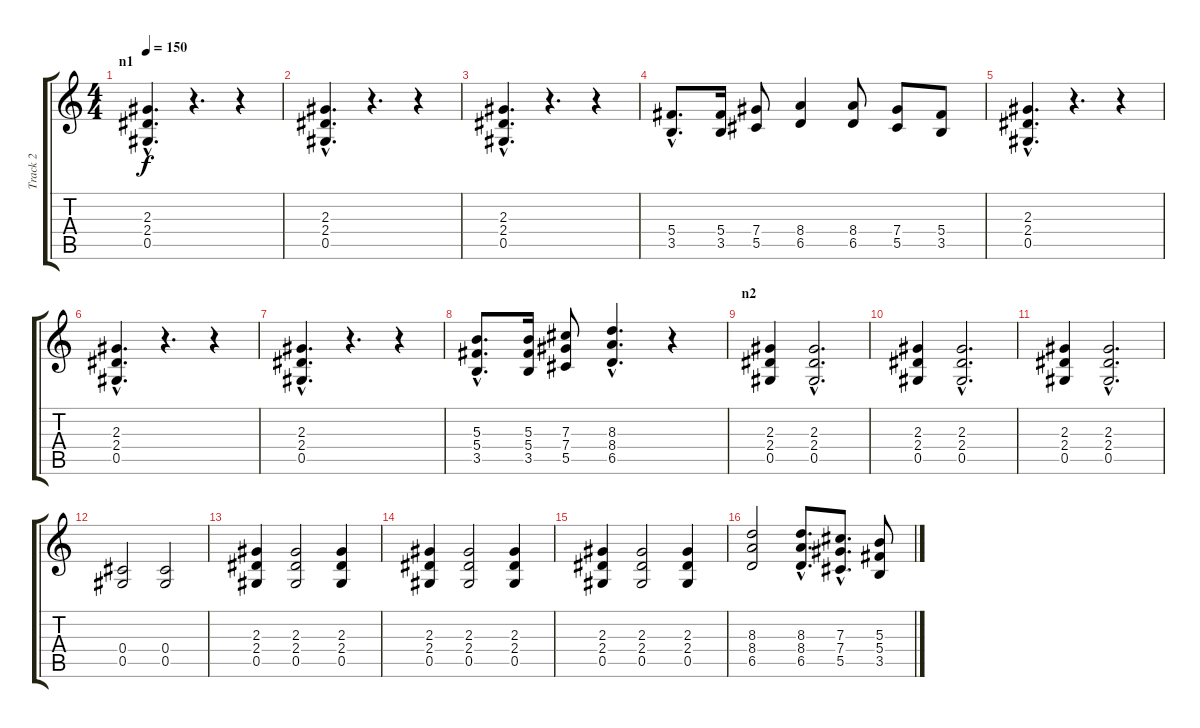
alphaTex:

\track ("Track 2" "Track 2") {instrument distortionguitar}
\staff {score tabs}
\tuning (Eb4 Bb3 Gb3 Db3 Ab2 Eb2) {hide}
\ts (4 4)
\section ("" "n1")
\tempo 150
\clef g2
\ks c
(2.3{hac} 2.4{hac} 0.5{hac}).4{d dy f} r.4{d} r.4 |
(2.3{hac} 2.4{hac} 0.5{hac}).4{d} r.4{d} r.4 |
(2.3{hac} 2.4{hac} 0.5{hac}).4{d} r.4{d} r.4 |
(5.4{hac} 3.5{hac}).8{d} (5.4 3.5).16 (7.4 5.5).8 (8.4 6.5).4 (8.4 6.5).8 (7.4 5.5).8 (5.4 3.5).8 |
(2.3{hac} 2.4{hac} 0.5{hac}).4{d} r.4{d} r.4 |
(2.3{hac} 2.4{hac} 0.5{hac}).4{d} r.4{d} r.4 |
(2.3{hac} 2.4{hac} 0.5{hac}).4{d} r.4{d} r.4 |
(5.3{hac} 5.4{hac} 3.5{hac}).8{d} (5.3 5.4 3.5).16 (7.3 7.4 5.5).8 (8.3{hac} 8.4{hac} 6.5{hac}).4{d} r.4 |
\section ("" "n2")
(2.3 2.4 0.5).4 (2.3{hac} 2.4{hac} 0.5{hac}).2{d} |
(2.3 2.4 0.5).4 (2.3{hac} 2.4{hac} 0.5{hac}).2{d} |
(2.3 2.4 0.5).4 (2.3{hac} 2.4{hac} 0.5{hac}).2{d} |
(0.4 0.5).2 (0.4 0.5).2 |
(2.3 2.4 0.5).4 (2.3 2.4 0.5).2 (2.3 2.4 0.5).4 |
(2.3 2.4 0.5).4 (2.3 2.4 0.5).2 (2.3 2.4 0.5).4 |
(2.3 2.4 0.5).4 (2.3 2.4 0.5).2 (2.3 2.4 0.5).4 |
(8.3 8.4 6.5).2 (8.3{hac} 8.4{hac} 6.5{hac}).8{d} (7.3{hac} 7.4{hac} 5.5{hac}).8{d} (5.3 5.4 3.5).8
